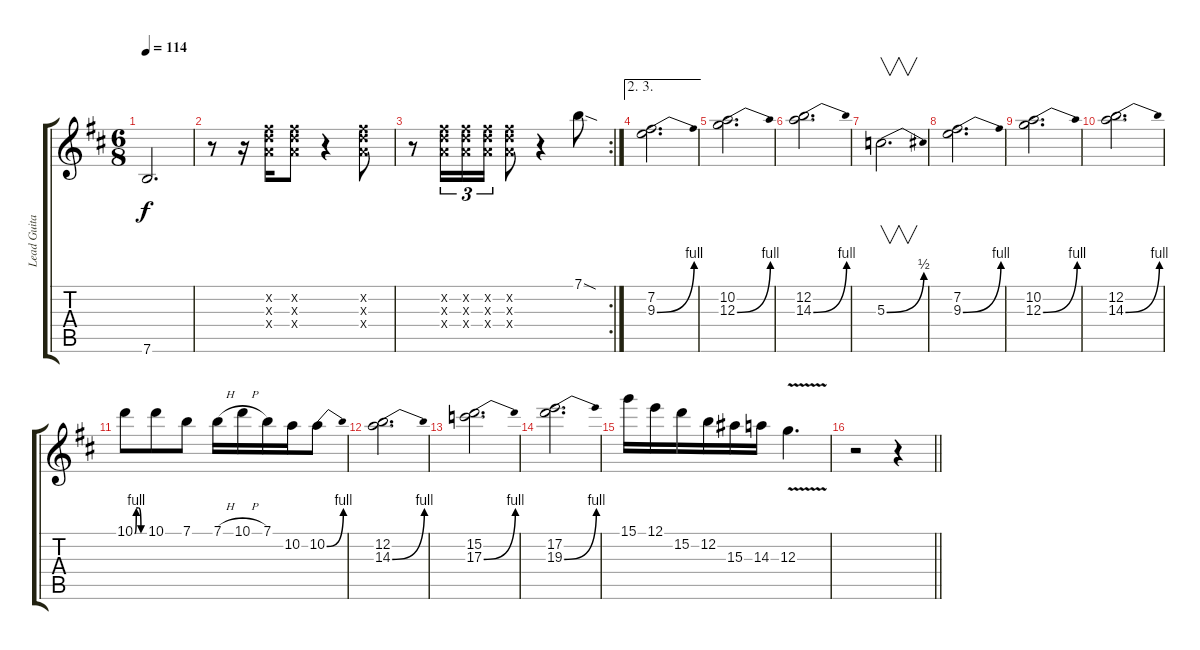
\track ("Lead Guitar" "Lead Guita") {instrument distortionguitar}
\staff {score tabs}
\tuning (E4 B3 G3 D3 A2 E2) {hide}
\ts (6 8)
\tempo 114
\clef g2
\ks d
7.6{t}.2{d dy f} |
r.8 r.16 (7.2{x} 7.3{x} 7.4{x}).16 (7.2{x} 7.3{x} 7.4{x}).8 r.4 (7.2{x} 7.3{x} 7.4{x}).8 |
\rc 2
r.8 (7.2{x} 7.3{x} 7.4{x}).16{tu (3 2)} (7.2{x} 7.3{x} 7.4{x}).16{tu (3 2)} (7.2{x} 7.3{x} 7.4{x}).16{tu (3 2)} (7.2{x} 7.3{x} 7.4{x}).8 r.4 7.1{sod}.8 |
\ae (2 3)
(7.2 9.3{be (bend 0 0 60 4)}).2{d} |
(10.2 12.3{be (bend 0 0 60 4)}).2{d} |
(12.2 14.3{be (bend 0 0 60 4)}).2{d} |
5.3{be (bend 0 0 60 2)}.2{v d} |
(7.2 9.3{be (bend 0 0 60 4)}).2{d} |
(10.2 12.3{be (bend 0 0 60 4)}).2{d} |
(12.2 14.3{be (bend 0 0 60 4)}).2{d} |
10.1{be (custom 0 0 10 4 25 4 40 0 60 0)}.8 10.1.8 7.1.8 7.1{h}.16 10.1{h}.16 7.1.16 10.2.16 10.2{be (bend 0 0 60 4)}.8 |
(12.2 14.3{be (bend 0 0 60 4)}).2{d} |
(15.2 17.3{be (bend 0 0 60 4)}).2{d} |
(17.2 19.3{be (bend 0 0 60 4)}).2{d} |
15.1.16 12.1.16 15.2.16 12.2.16 15.3.16 14.3.16 12.3{v}.4{d} |
\barLineRight lightlight
r.2 r.4
